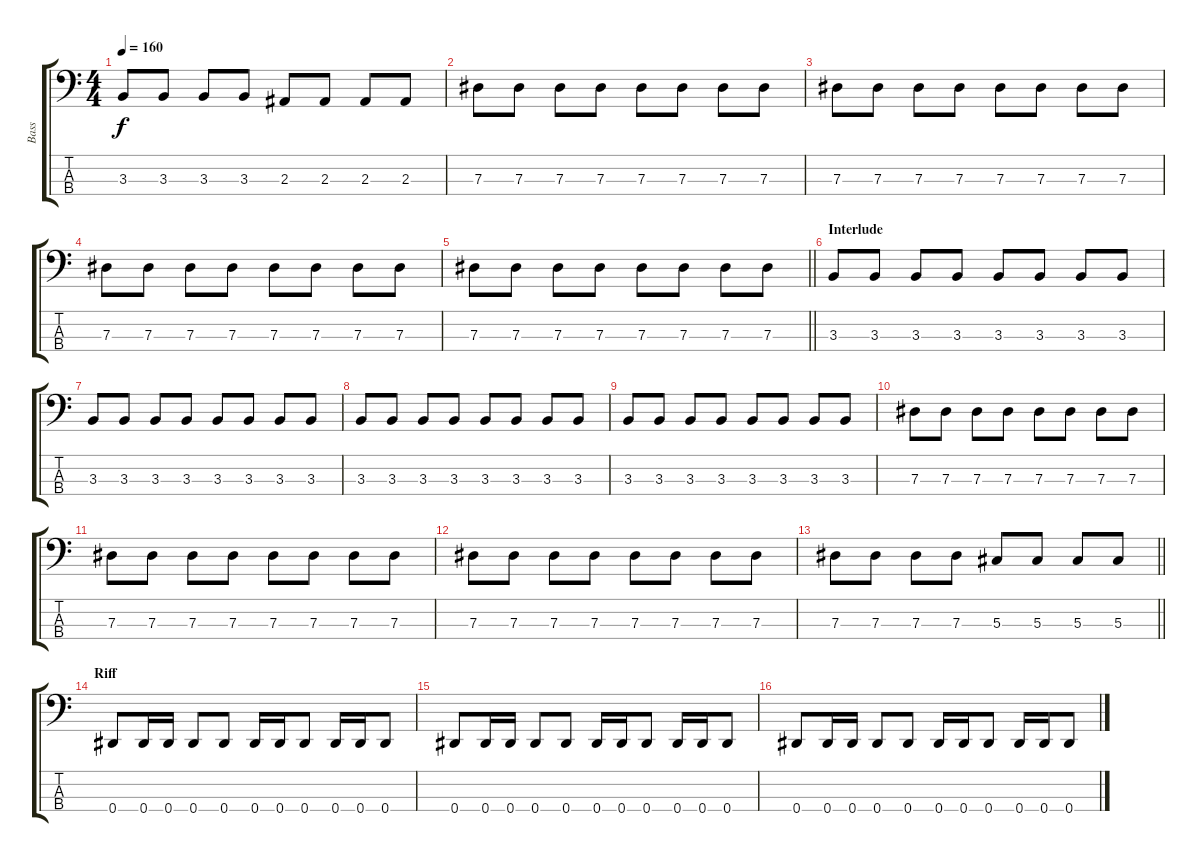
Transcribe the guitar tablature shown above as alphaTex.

\track ("Bass" "Bass") {instrument electricbassfinger}
\staff {score tabs}
\tuning (Gb2 Db2 Ab1 Eb1) {hide}
\ts (4 4)
\tempo 160
\clef f4
\ks c
3.3.8{dy f} 3.3.8 3.3.8 3.3.8 2.3.8 2.3.8 2.3.8 2.3.8 |
7.3.8 7.3.8 7.3.8 7.3.8 7.3.8 7.3.8 7.3.8 7.3.8 |
7.3.8 7.3.8 7.3.8 7.3.8 7.3.8 7.3.8 7.3.8 7.3.8 |
7.3.8 7.3.8 7.3.8 7.3.8 7.3.8 7.3.8 7.3.8 7.3.8 |
\barLineRight lightlight
7.3.8 7.3.8 7.3.8 7.3.8 7.3.8 7.3.8 7.3.8 7.3.8 |
\section ("" "Interlude")
3.3.8 3.3.8 3.3.8 3.3.8 3.3.8 3.3.8 3.3.8 3.3.8 |
3.3.8 3.3.8 3.3.8 3.3.8 3.3.8 3.3.8 3.3.8 3.3.8 |
3.3.8 3.3.8 3.3.8 3.3.8 3.3.8 3.3.8 3.3.8 3.3.8 |
3.3.8 3.3.8 3.3.8 3.3.8 3.3.8 3.3.8 3.3.8 3.3.8 |
7.3.8 7.3.8 7.3.8 7.3.8 7.3.8 7.3.8 7.3.8 7.3.8 |
7.3.8 7.3.8 7.3.8 7.3.8 7.3.8 7.3.8 7.3.8 7.3.8 |
7.3.8 7.3.8 7.3.8 7.3.8 7.3.8 7.3.8 7.3.8 7.3.8 |
\barLineRight lightlight
7.3.8 7.3.8 7.3.8 7.3.8 5.3.8 5.3.8 5.3.8 5.3.8 |
\section ("" "Riff")
0.4.8 0.4.16 0.4.16 0.4.8 0.4.8 0.4.16 0.4.16 0.4.8 0.4.16 0.4.16 0.4.8 |
0.4.8 0.4.16 0.4.16 0.4.8 0.4.8 0.4.16 0.4.16 0.4.8 0.4.16 0.4.16 0.4.8 |
0.4.8 0.4.16 0.4.16 0.4.8 0.4.8 0.4.16 0.4.16 0.4.8 0.4.16 0.4.16 0.4.8
